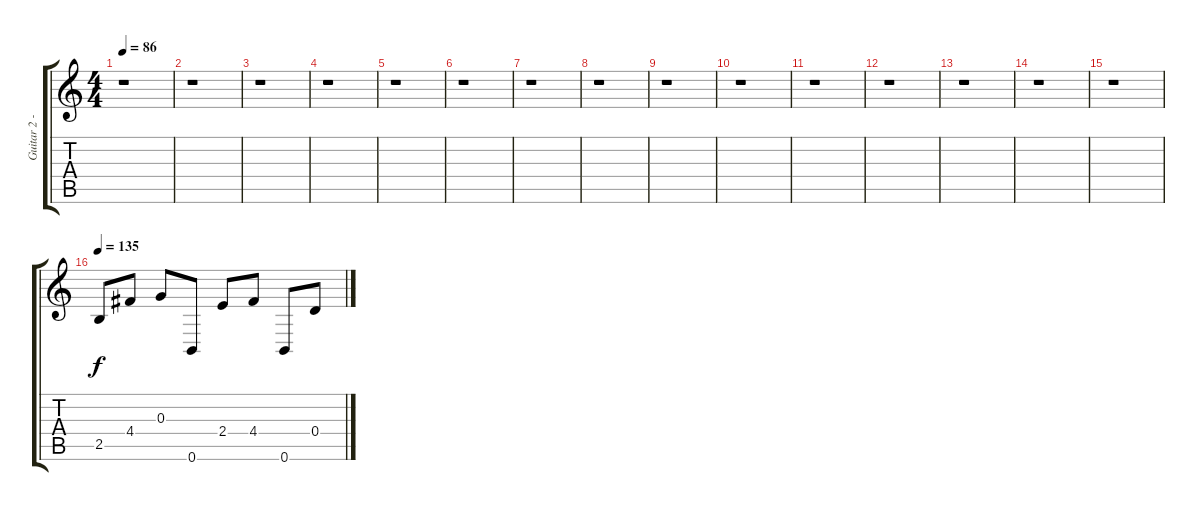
\track ("Guitar 2 - Petrucci" "Guitar 2 -") {instrument distortionguitar}
\staff {score tabs}
\tuning (E4 B3 G3 D3 A2 B1) {hide}
\ts (4 4)
\tempo 86
\clef g2
\ks c
r.1{dy f} |
r.1 |
r.1 |
r.1 |
r.1 |
r.1 |
r.1 |
r.1 |
r.1 |
r.1 |
r.1 |
r.1 |
r.1 |
r.1 |
r.1 |
\tempo 135
2.5.8 4.4.8 0.3.8 0.6.8 2.4.8 4.4.8 0.6.8 0.4.8
